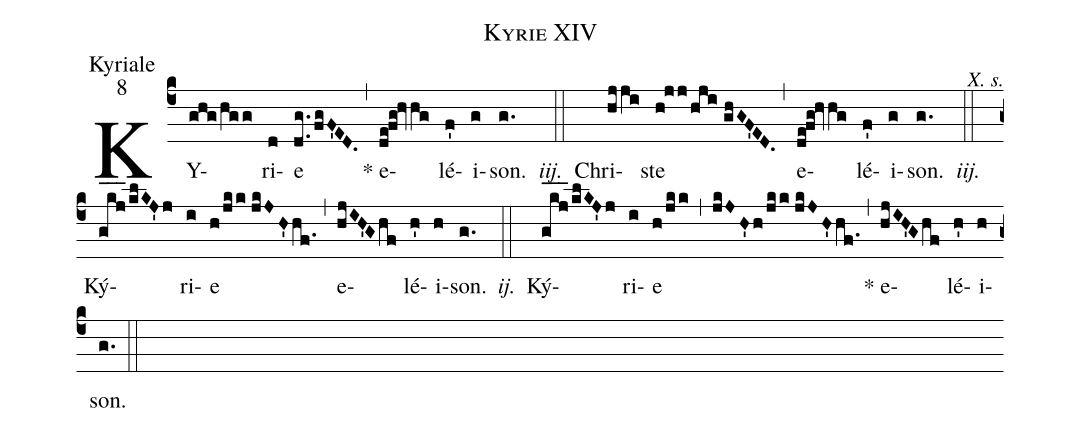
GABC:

name:Kyrie XIV;
office-part:Kyriale;
mode:8;
commentary:X. s.;
%%
(c4) KY(ghg/hgg)ri(d)e(dg../fgF'ED.) (,) * e(de!fg!hvhg)lé(f')i(g)son.(g.) <i>iij.</i>(::)
Chri(hjji)ste(h!jj/hji//ghGF'ED.) (,) e(de!fg!hvhg)lé(f')i(g)son.(g.) <i>iij.</i>(::)
Ký(gkj___/klKJ'j)ri(i)e(h/jkk//jkJH'hf.) (,) e(hjIH'Ghf)lé(h')i(h)son.(g.) <i>ij.</i>(::)
Ký(gkj___/klKJ'j)ri(i)e(h/jkk) (,) (jkJH'h/jkk//jkJH'hf.) (,) * e(hjIH'Ghf)lé(h')i(h)son.(g.) (::)
